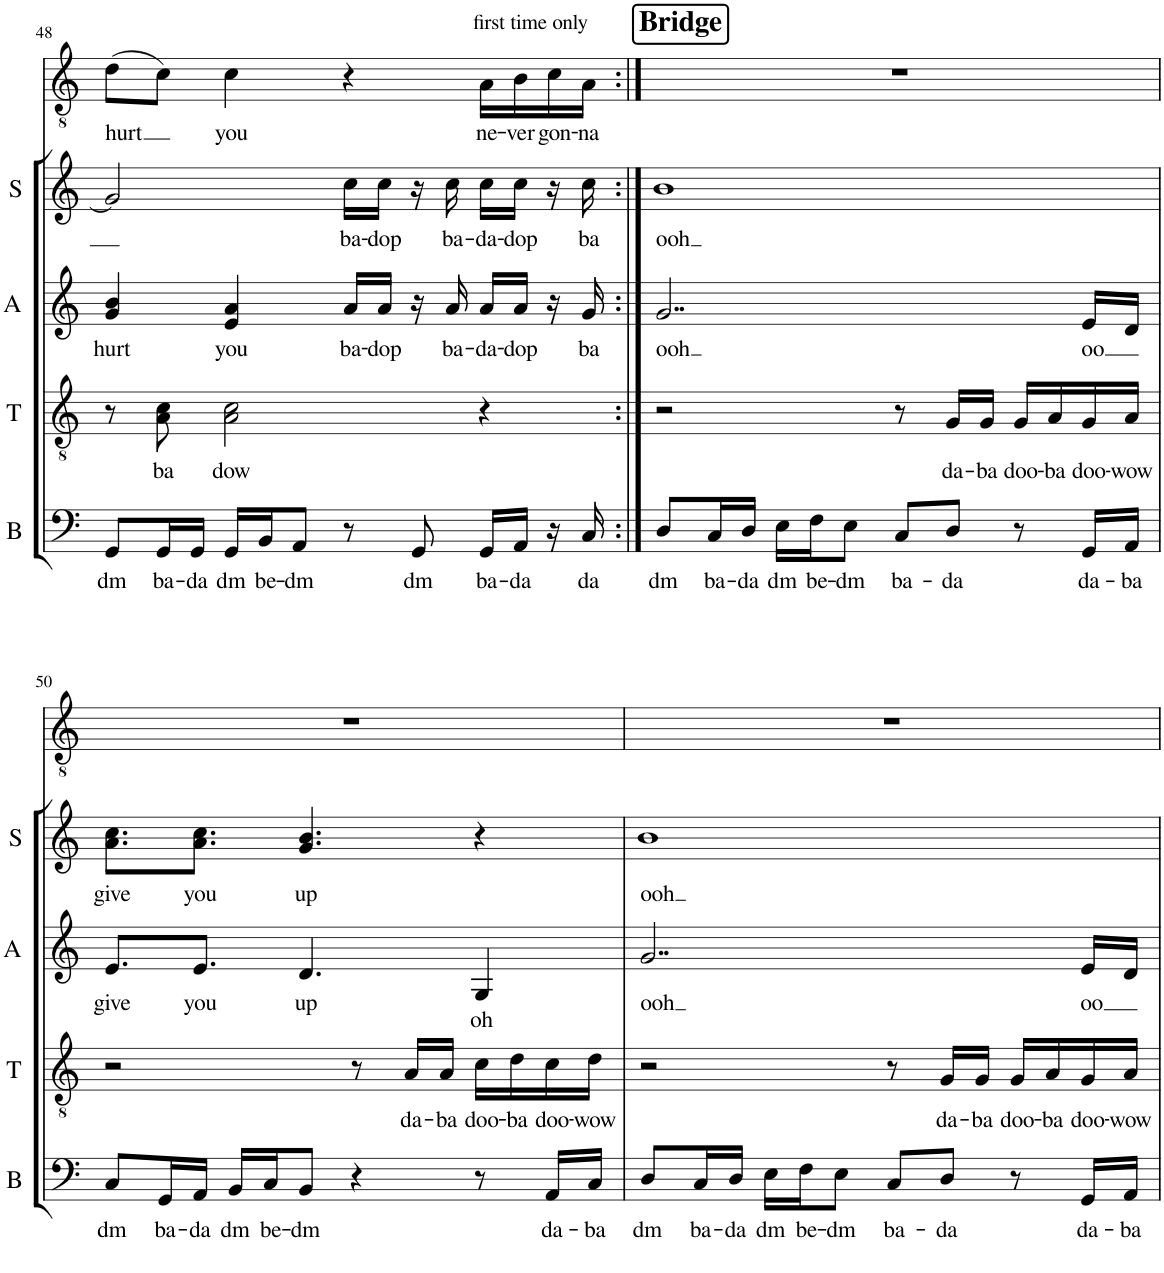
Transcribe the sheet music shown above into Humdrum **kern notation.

**kern	**text	**kern	**text	**kern	**text	**kern	**text	**kern	**text
*part5	*part5	*part4	*part4	*part3	*part3	*part2	*part2	*part1	*part1
*staff5	*staff5	*staff4	*staff4	*staff3	*staff3	*staff2	*staff2	*staff1	*staff1
*I"Bass	*	*I"Tenor	*	*I"Alto	*	*I"Soprano	*	*I"Solo	*
*I'B	*	*I'T	*	*I'A	*	*I'S	*	*	*
!!LO:PB:g=z
*clefF4	*	*clefGv2	*	*clefG2	*	*clefG2	*	*clefGv2	*
*k[]	*	*k[]	*	*k[]	*	*k[]	*	*k[]	*
*M4/4	*	*M4/4	*	*M4/4	*	*M4/4	*	*M4/4	*
=48	=48	=48	=48	=48	=48	=48	=48	=48	=48
!	!LO:LY:b	!	!	!	!LO:LY:b	!	!	!	!LO:LY:b
8GG/L	dm	8r	.	4g/ 4b/	-hurt	2g/]	.	(8d\L	hurt
!	!LO:LY:b	!	!LO:LY:b	!	!	!	!	!	!
16GG/L	ba-	8A\ 8c\	ba	.	.	.	.	8c\J)	.
!	!LO:LY:b	!	!	!	!	!	!	!	!
16GG/JJ	-da	.	.	.	.	.	.	.	.
!	!LO:LY:b	!	!LO:LY:b	!	!LO:LY:b	!	!	!	!LO:LY:b
16GG/LL	dm	2A\ 2c\	dow	4e/ 4a/	you	.	.	4c\	you
!	!LO:LY:b	!	!	!	!	!	!	!	!
16BB/J	be-	.	.	.	.	.	.	.	.
!	!LO:LY:b	!	!	!	!	!	!	!	!
8AA/J	-dm	.	.	.	.	.	.	.	.
!	!	!	!	!	!LO:LY:b	!	!LO:LY:b	!	!
8r	.	.	.	16a/LL	ba-	16cc\LL	ba-	4r	.
!	!	!	!	!	!LO:LY:b	!	!LO:LY:b	!	!
.	.	.	.	16a/JJ	-dop	16cc\JJ	-dop	.	.
!	!LO:LY:b	!	!	!	!	!	!	!	!
8GG/	dm	.	.	16r	.	16r	.	.	.
!	!	!	!	!	!LO:LY:b	!	!LO:LY:b	!	!
.	.	.	.	16a/	ba-	16cc\	ba-	.	.
!	!	!	!	!	!	!	!	!LO:TX:a:t=first time only	!
!	!LO:LY:b	!	!	!	!LO:LY:b	!	!LO:LY:b	!	!LO:LY:b
16GG/LL	ba-	4r	.	16a/LL	-da-	16cc\LL	-da-	16A\LL	ne-
!	!LO:LY:b	!	!	!	!LO:LY:b	!	!LO:LY:b	!	!LO:LY:b
16AA/JJ	-da	.	.	16a/JJ	-dop	16cc\JJ	-dop	16B\	-ver
!	!	!	!	!	!	!	!	!	!LO:LY:b
16r	.	.	.	16r	.	16r	.	16c\	gon-
!	!LO:LY:b	!	!	!	!LO:LY:b	!	!LO:LY:b	!	!LO:LY:b
16C/	da	.	.	16g/	ba	16cc\	ba	16A\JJ	-na
!!LO:REH:place=s1:a:B:cj:fs=14:t=Bridge
=49:|!	=49:|!	=49:|!	=49:|!	=49:|!	=49:|!	=49:|!	=49:|!	=49:|!	=49:|!
!	!LO:LY:b	!	!	!	!LO:LY:b	!	!LO:LY:b	!	!
8D/L	dm	2r	.	2..g/	ooh	1b	ooh	1r	.
!	!LO:LY:b	!	!	!	!	!	!	!	!
16C/L	ba-	.	.	.	.	.	.	.	.
!	!LO:LY:b	!	!	!	!	!	!	!	!
16D/JJ	-da	.	.	.	.	.	.	.	.
!	!LO:LY:b	!	!	!	!	!	!	!	!
16E\LL	dm	.	.	.	.	.	.	.	.
!	!LO:LY:b	!	!	!	!	!	!	!	!
16F\J	be-	.	.	.	.	.	.	.	.
!	!LO:LY:b	!	!	!	!	!	!	!	!
8E\J	-dm	.	.	.	.	.	.	.	.
!	!LO:LY:b	!	!	!	!	!	!	!	!
8C/L	ba-	8r	.	.	.	.	.	.	.
!	!LO:LY:b	!	!LO:LY:b	!	!	!	!	!	!
8D/J	-da	16G/LL	da-	.	.	.	.	.	.
!	!	!	!LO:LY:b	!	!	!	!	!	!
.	.	16G/JJ	-ba	.	.	.	.	.	.
!	!	!	!LO:LY:b	!	!	!	!	!	!
8r	.	16G/LL	doo-	.	.	.	.	.	.
!	!	!	!LO:LY:b	!	!	!	!	!	!
.	.	16A/	-ba	.	.	.	.	.	.
!	!LO:LY:b	!	!LO:LY:b	!	!LO:LY:b	!	!	!	!
16GG/LL	da-	16G/	doo-	16e/LL	oo	.	.	.	.
!	!LO:LY:b	!	!LO:LY:b	!	!	!	!	!	!
16AA/JJ	-ba	16A/JJ	-wow	16d/JJ	.	.	.	.	.
!!LO:LB:g=z
=50	=50	=50	=50	=50	=50	=50	=50	=50	=50
!	!LO:LY:b	!	!	!	!LO:LY:b	!	!LO:LY:b	!	!
8C/L	dm	2r	.	8.e/L	give	8.a\ 8.cc\L	give	1r	.
!	!LO:LY:b	!	!	!	!	!	!	!	!
16GG/L	ba-	.	.	.	.	.	.	.	.
!	!LO:LY:b	!	!	!	!LO:LY:b	!	!LO:LY:b	!	!
16AA/JJ	-da	.	.	8.e/J	you	8.a\ 8.cc\J	you	.	.
!	!LO:LY:b	!	!	!	!	!	!	!	!
16BB/LL	dm	.	.	.	.	.	.	.	.
!	!LO:LY:b	!	!	!	!	!	!	!	!
16C/J	be-	.	.	.	.	.	.	.	.
!	!LO:LY:b	!	!	!	!LO:LY:b	!	!LO:LY:b	!	!
8BB/J	-dm	.	.	4.d/	up	4.g/ 4.b/	up	.	.
4r	.	8r	.	.	.	.	.	.	.
!	!	!	!LO:LY:b	!	!	!	!	!	!
.	.	16A/LL	da-	.	.	.	.	.	.
!	!	!	!LO:LY:b	!	!	!	!	!	!
.	.	16A/JJ	-ba	.	.	.	.	.	.
!	!	!	!LO:LY:b	!	!LO:LY:b	!	!	!	!
8r	.	16c\LL	doo-	4G/	oh	4r	.	.	.
!	!	!	!LO:LY:b	!	!	!	!	!	!
.	.	16d\	-ba	.	.	.	.	.	.
!	!LO:LY:b	!	!LO:LY:b	!	!	!	!	!	!
16AA/LL	da-	16c\	doo-	.	.	.	.	.	.
!	!LO:LY:b	!	!LO:LY:b	!	!	!	!	!	!
16C/JJ	-ba	16d\JJ	-wow	.	.	.	.	.	.
=51	=51	=51	=51	=51	=51	=51	=51	=51	=51
!	!LO:LY:b	!	!	!	!LO:LY:b	!	!LO:LY:b	!	!
8D/L	dm	2r	.	2..g/	ooh	1b	ooh	1r	.
!	!LO:LY:b	!	!	!	!	!	!	!	!
16C/L	ba-	.	.	.	.	.	.	.	.
!	!LO:LY:b	!	!	!	!	!	!	!	!
16D/JJ	-da	.	.	.	.	.	.	.	.
!	!LO:LY:b	!	!	!	!	!	!	!	!
16E\LL	dm	.	.	.	.	.	.	.	.
!	!LO:LY:b	!	!	!	!	!	!	!	!
16F\J	be-	.	.	.	.	.	.	.	.
!	!LO:LY:b	!	!	!	!	!	!	!	!
8E\J	-dm	.	.	.	.	.	.	.	.
!	!LO:LY:b	!	!	!	!	!	!	!	!
8C/L	ba-	8r	.	.	.	.	.	.	.
!	!LO:LY:b	!	!LO:LY:b	!	!	!	!	!	!
8D/J	-da	16G/LL	da-	.	.	.	.	.	.
!	!	!	!LO:LY:b	!	!	!	!	!	!
.	.	16G/JJ	-ba	.	.	.	.	.	.
!	!	!	!LO:LY:b	!	!	!	!	!	!
8r	.	16G/LL	doo-	.	.	.	.	.	.
!	!	!	!LO:LY:b	!	!	!	!	!	!
.	.	16A/	-ba	.	.	.	.	.	.
!	!LO:LY:b	!	!LO:LY:b	!	!LO:LY:b	!	!	!	!
16GG/LL	da-	16G/	doo-	16e/LL	oo	.	.	.	.
!	!LO:LY:b	!	!LO:LY:b	!	!	!	!	!	!
16AA/JJ	-ba	16A/JJ	-wow	16d/JJ	.	.	.	.	.
=	=	=	=	=	=	=	=	=	=
*-	*-	*-	*-	*-	*-	*-	*-	*-	*-
